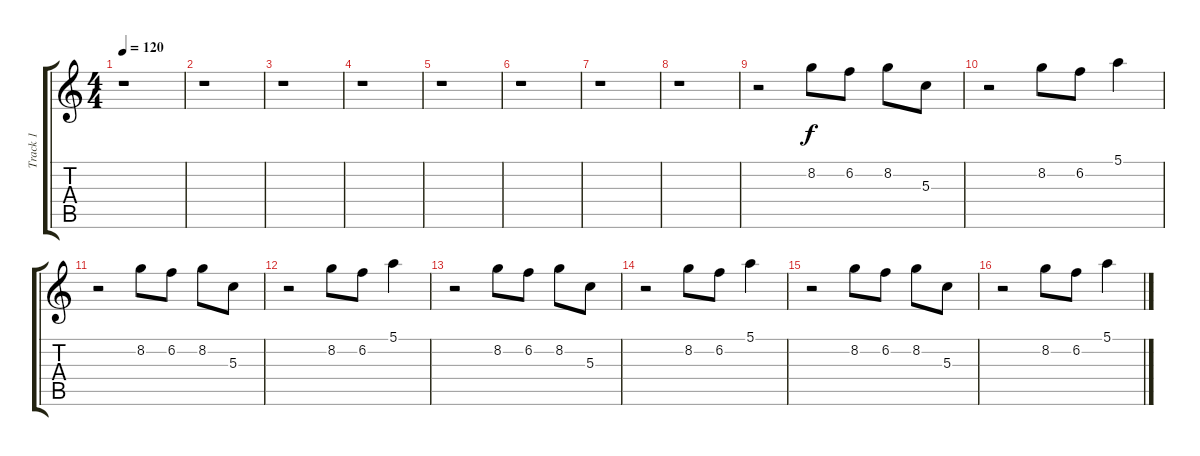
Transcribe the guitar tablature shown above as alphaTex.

\track ("Track 1" "Track 1") {instrument distortionguitar}
\staff {score tabs}
\tuning (E4 B3 G3 D3 A2 E2) {hide}
\ts (4 4)
\tempo 120
\clef g2
\ks c
r.1{dy f} |
r.1 |
r.1 |
r.1 |
r.1 |
r.1 |
r.1 |
r.1 |
r.2 8.2.8 6.2.8 8.2.8 5.3.8 |
r.2 8.2.8 6.2.8 5.1.4 |
r.2 8.2.8 6.2.8 8.2.8 5.3.8 |
r.2 8.2.8 6.2.8 5.1.4 |
r.2 8.2.8 6.2.8 8.2.8 5.3.8 |
r.2 8.2.8 6.2.8 5.1.4 |
r.2 8.2.8 6.2.8 8.2.8 5.3.8 |
r.2 8.2.8 6.2.8 5.1.4
